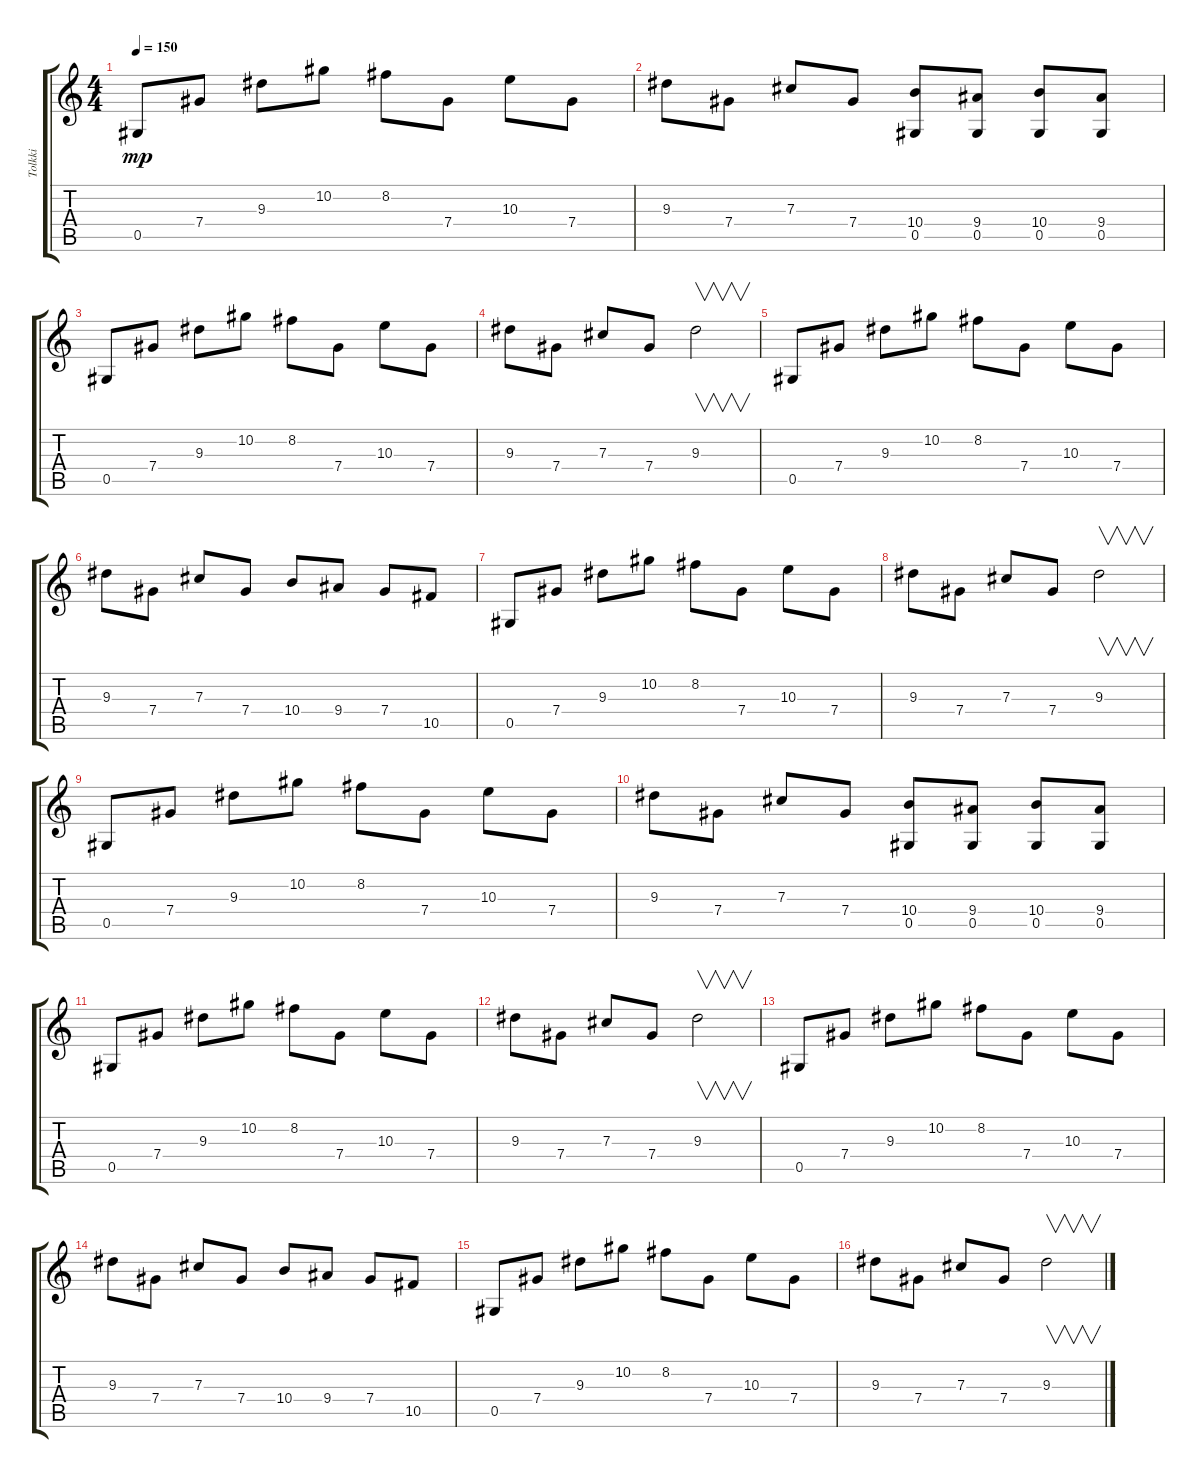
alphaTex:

\track ("Tolkki" "Tolkki") {instrument distortionguitar}
\staff {score tabs}
\tuning (Eb4 Bb3 Gb3 Db3 Ab2 Eb2) {hide}
\ts (4 4)
\tempo 150
\clef g2
\ks c
0.5.8{dy mp} 7.4.8 9.3.8 10.2.8 8.2.8 7.4.8 10.3.8 7.4.8 |
9.3.8 7.4.8 7.3.8 7.4.8 (10.4 0.5).8 (9.4 0.5).8 (10.4 0.5).8 (9.4 0.5).8 |
0.5.8 7.4.8 9.3.8 10.2.8 8.2.8 7.4.8 10.3.8 7.4.8 |
9.3.8 7.4.8 7.3.8 7.4.8 9.3.2{v} |
0.5.8 7.4.8 9.3.8 10.2.8 8.2.8 7.4.8 10.3.8 7.4.8 |
9.3.8 7.4.8 7.3.8 7.4.8 10.4.8 9.4.8 7.4.8 10.5.8 |
0.5.8 7.4.8 9.3.8 10.2.8 8.2.8 7.4.8 10.3.8 7.4.8 |
9.3.8 7.4.8 7.3.8 7.4.8 9.3.2{v} |
0.5.8 7.4.8 9.3.8 10.2.8 8.2.8 7.4.8 10.3.8 7.4.8 |
9.3.8 7.4.8 7.3.8 7.4.8 (10.4 0.5).8 (9.4 0.5).8 (10.4 0.5).8 (9.4 0.5).8 |
0.5.8 7.4.8 9.3.8 10.2.8 8.2.8 7.4.8 10.3.8 7.4.8 |
9.3.8 7.4.8 7.3.8 7.4.8 9.3.2{v} |
0.5.8 7.4.8 9.3.8 10.2.8 8.2.8 7.4.8 10.3.8 7.4.8 |
9.3.8 7.4.8 7.3.8 7.4.8 10.4.8 9.4.8 7.4.8 10.5.8 |
0.5.8 7.4.8 9.3.8 10.2.8 8.2.8 7.4.8 10.3.8 7.4.8 |
9.3.8 7.4.8 7.3.8 7.4.8 9.3.2{v}
